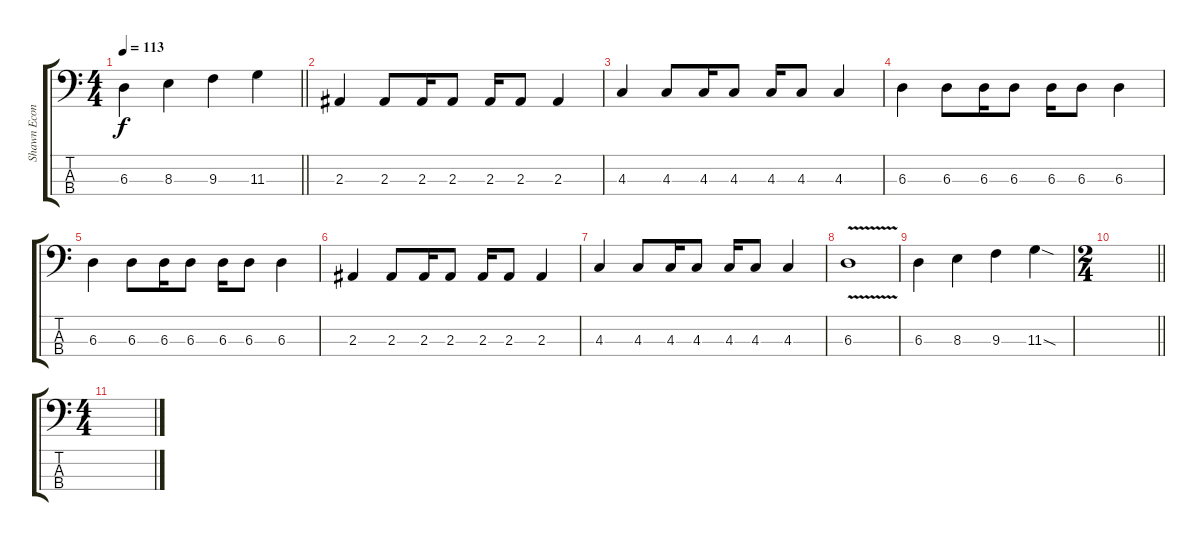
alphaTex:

\track ("Shawn Economaki" "Shawn Econ") {instrument electricbassfinger}
\staff {score tabs}
\tuning (Gb2 Db2 Ab1 Eb1) {hide}
\ts (4 4)
\tempo 113
\clef f4
\barLineRight lightlight
\ks c
6.3.4{dy f volume 14} 8.3.4 9.3.4 11.3.4 |
2.3.4 2.3.8 2.3.16 2.3.8 2.3.16 2.3.8 2.3.4 |
4.3.4 4.3.8 4.3.16 4.3.8 4.3.16 4.3.8 4.3.4 |
6.3.4 6.3.8 6.3.16 6.3.8 6.3.16 6.3.8 6.3.4 |
6.3.4 6.3.8 6.3.16 6.3.8 6.3.16 6.3.8 6.3.4 |
2.3.4 2.3.8 2.3.16 2.3.8 2.3.16 2.3.8 2.3.4 |
4.3.4 4.3.8 4.3.16 4.3.8 4.3.16 4.3.8 4.3.4 |
6.3{v}.1 |
6.3.4 8.3.4 9.3.4 11.3{sod}.4 |
\ts (2 4)
\barLineRight lightlight
|
\ts (4 4)
